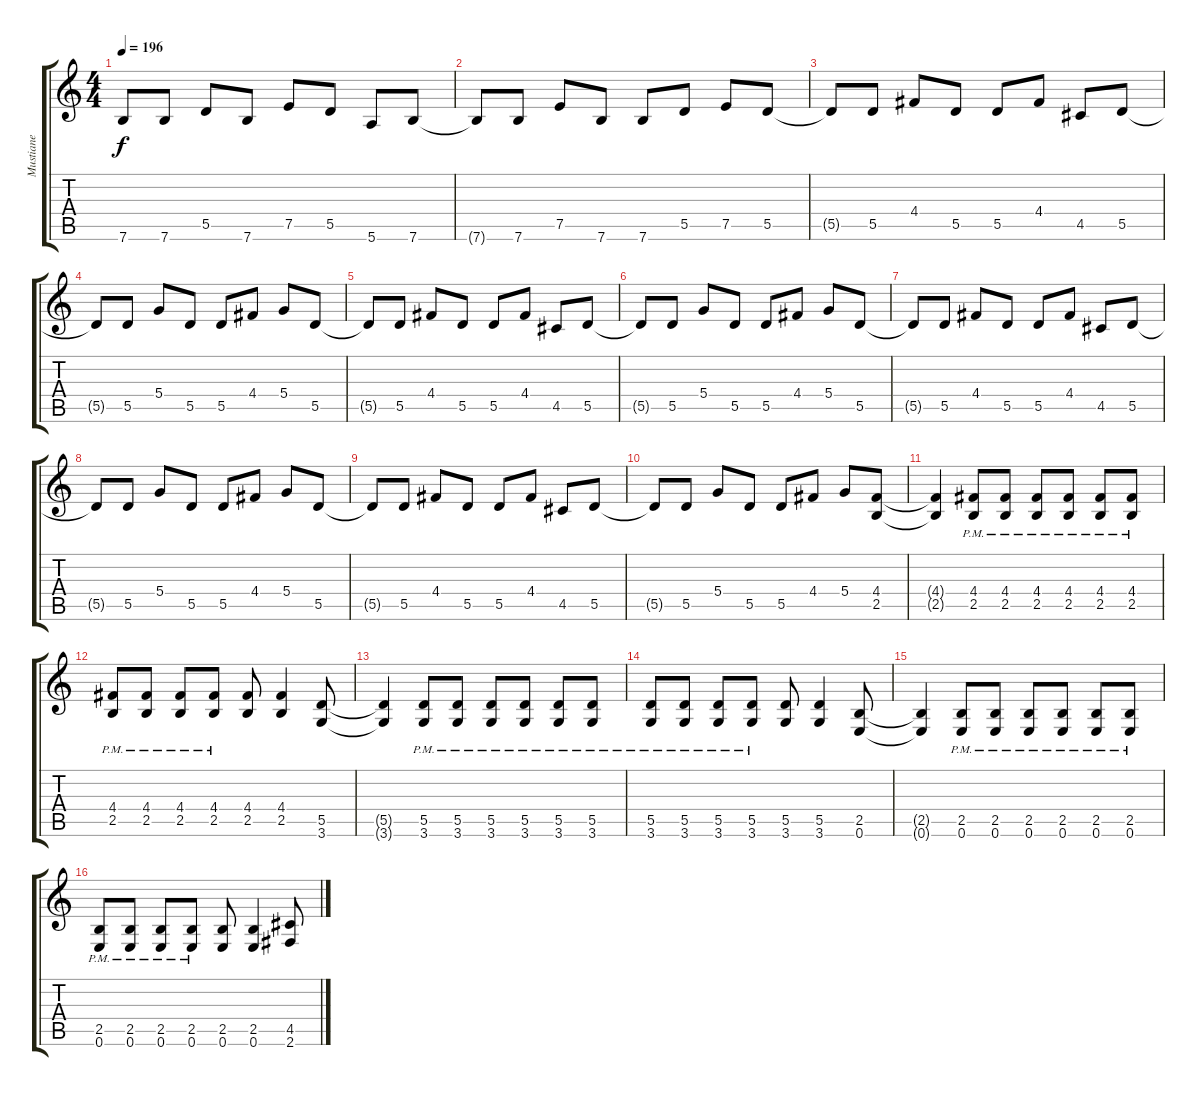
\track ("Mustiane" "Mustiane") {instrument distortionguitar}
\staff {score tabs}
\tuning (E4 B3 G3 D3 A2 E2) {hide}
\ts (4 4)
\tempo 196
\clef g2
\ks c
7.6{t}.8{dy f} 7.6.8 5.5.8 7.6.8 7.5.8 5.5.8 5.6.8 7.6.8 |
7.6{t}.8 7.6.8 7.5.8 7.6.8 7.6.8 5.5.8 7.5.8 5.5.8 |
5.5{t}.8 5.5.8 4.4.8 5.5.8 5.5.8 4.4.8 4.5.8 5.5.8 |
5.5{t}.8 5.5.8 5.4.8 5.5.8 5.5.8 4.4.8 5.4.8 5.5.8 |
5.5{t}.8 5.5.8 4.4.8 5.5.8 5.5.8 4.4.8 4.5.8 5.5.8 |
5.5{t}.8 5.5.8 5.4.8 5.5.8 5.5.8 4.4.8 5.4.8 5.5.8 |
5.5{t}.8 5.5.8 4.4.8 5.5.8 5.5.8 4.4.8 4.5.8 5.5.8 |
5.5{t}.8 5.5.8 5.4.8 5.5.8 5.5.8 4.4.8 5.4.8 5.5.8 |
5.5{t}.8 5.5.8 4.4.8 5.5.8 5.5.8 4.4.8 4.5.8 5.5.8 |
5.5{t}.8 5.5.8 5.4.8 5.5.8 5.5.8 4.4.8 5.4.8 (4.4 2.5).8 |
(4.4{t} 2.5{t}).4 (4.4{pm} 2.5{pm}).8 (4.4{pm} 2.5{pm}).8 (4.4{pm} 2.5{pm}).8 (4.4{pm} 2.5{pm}).8 (4.4{pm} 2.5{pm}).8 (4.4{pm} 2.5{pm}).8 |
(4.4{pm} 2.5{pm}).8 (4.4{pm} 2.5{pm}).8 (4.4{pm} 2.5{pm}).8 (4.4{pm} 2.5{pm}).8 (4.4 2.5).8 (4.4 2.5).4 (5.5 3.6).8 |
(5.5{t} 3.6{t}).4 (5.5{pm} 3.6{pm}).8 (5.5{pm} 3.6{pm}).8 (5.5{pm} 3.6{pm}).8 (5.5{pm} 3.6{pm}).8 (5.5{pm} 3.6{pm}).8 (5.5{pm} 3.6{pm}).8 |
(5.5{pm} 3.6{pm}).8 (5.5{pm} 3.6{pm}).8 (5.5{pm} 3.6{pm}).8 (5.5{pm} 3.6{pm}).8 (5.5 3.6).8 (5.5 3.6).4 (2.5 0.6).8 |
(2.5{t} 0.6{t}).4 (2.5{pm} 0.6{pm}).8 (2.5{pm} 0.6{pm}).8 (2.5{pm} 0.6{pm}).8 (2.5{pm} 0.6{pm}).8 (2.5{pm} 0.6{pm}).8 (2.5{pm} 0.6{pm}).8 |
(2.5{pm} 0.6{pm}).8 (2.5{pm} 0.6{pm}).8 (2.5{pm} 0.6{pm}).8 (2.5{pm} 0.6{pm}).8 (2.5 0.6).8 (2.5 0.6).4 (4.5 2.6).8
